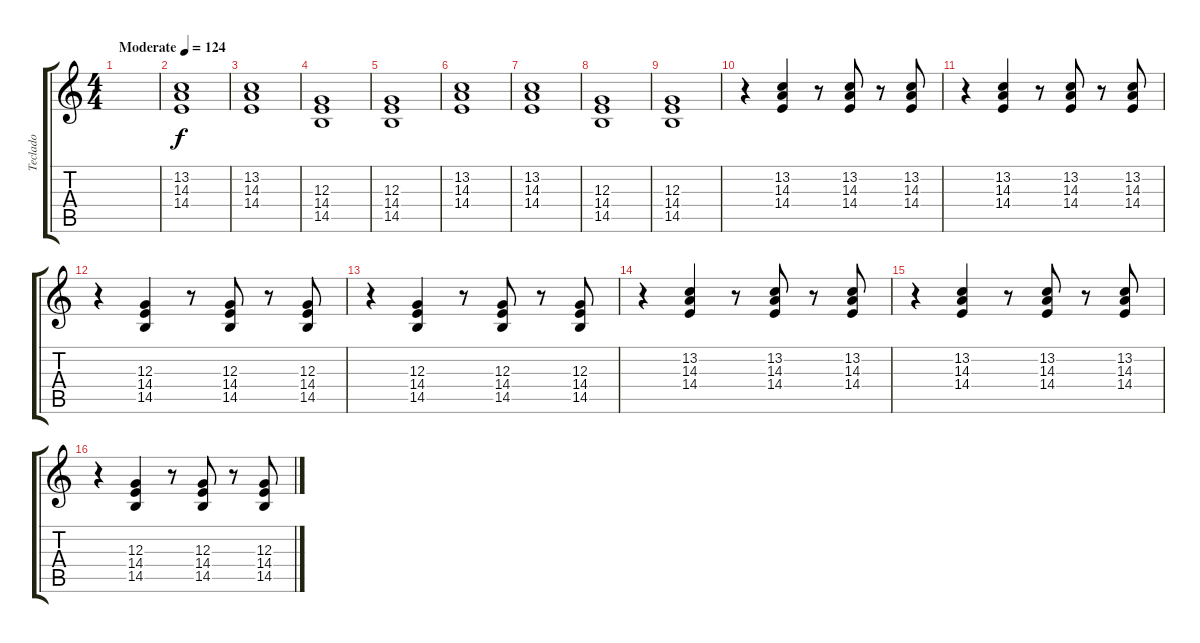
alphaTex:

\track ("Teclado" "Teclado") {instrument stringensemble1}
\staff {score tabs}
\tuning (E4 B3 G3 D3 A2 E2) {hide}
\ts (4 4)
\tempo (124 "Moderate")
\clef g2
\ks c
|
(13.2 14.3 14.4).1 |
(13.2 14.3 14.4).1 |
(12.3 14.4 14.5).1 |
(12.3 14.4 14.5).1 |
(13.2 14.3 14.4).1 |
(13.2 14.3 14.4).1 |
(12.3 14.4 14.5).1 |
(12.3 14.4 14.5).1 |
r.4{instrument pizzicatostrings} (13.2 14.3 14.4).4 r.8 (13.2 14.3 14.4).8 r.8 (13.2 14.3 14.4).8 |
r.4 (13.2 14.3 14.4).4 r.8 (13.2 14.3 14.4).8 r.8 (13.2 14.3 14.4).8 |
r.4 (12.3 14.4 14.5).4 r.8 (12.3 14.4 14.5).8 r.8 (12.3 14.4 14.5).8 |
r.4 (12.3 14.4 14.5).4 r.8 (12.3 14.4 14.5).8 r.8 (12.3 14.4 14.5).8 |
r.4 (13.2 14.3 14.4).4 r.8 (13.2 14.3 14.4).8 r.8 (13.2 14.3 14.4).8 |
r.4 (13.2 14.3 14.4).4 r.8 (13.2 14.3 14.4).8 r.8 (13.2 14.3 14.4).8 |
r.4 (12.3 14.4 14.5).4 r.8 (12.3 14.4 14.5).8 r.8 (12.3 14.4 14.5).8
